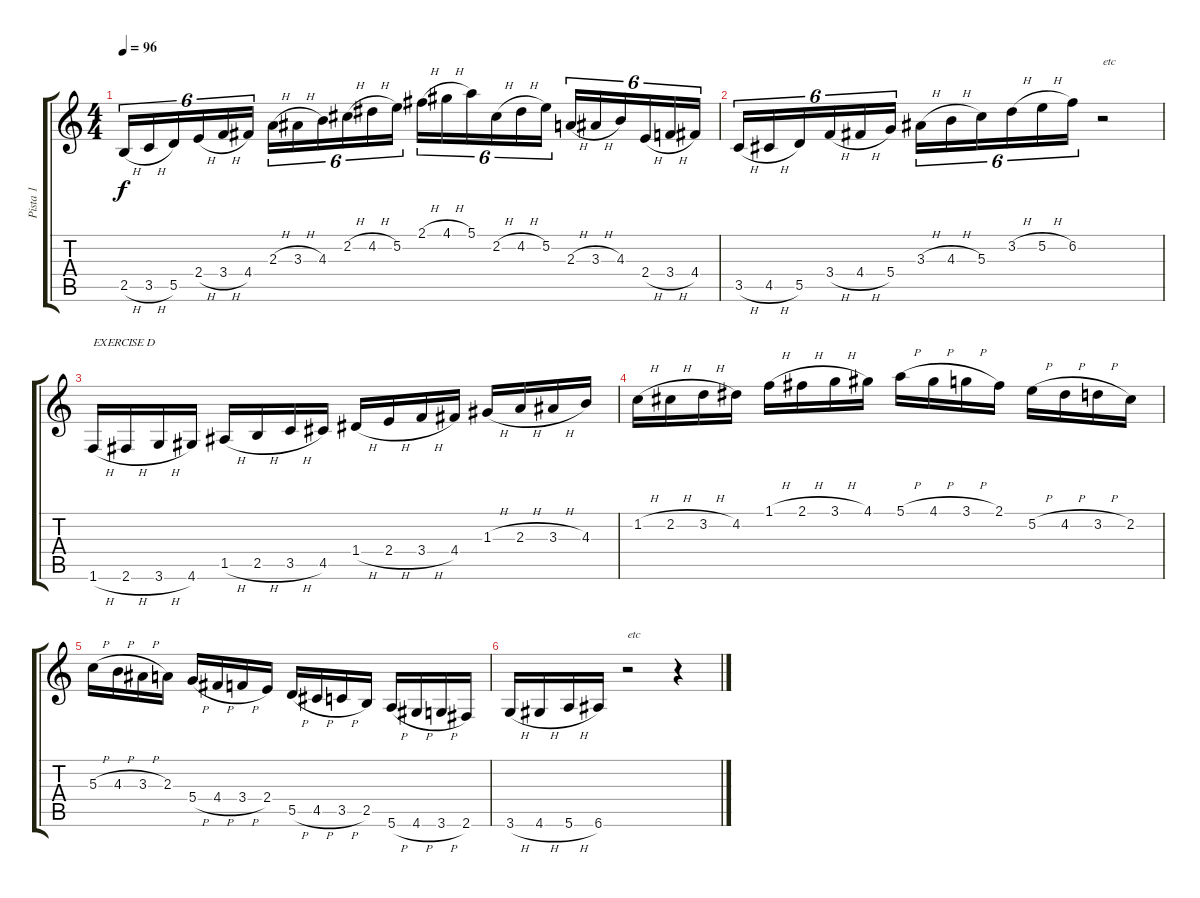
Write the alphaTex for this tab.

\track ("Pista 1" "Pista 1") {instrument distortionguitar}
\staff {score tabs}
\tuning (E4 B3 G3 D3 A2 E2) {hide}
\ts (4 4)
\tempo 96
\clef g2
\ks c
2.5{h}.16{tu (6 4) dy f} 3.5{h}.16{tu (6 4)} 5.5.16{tu (6 4)} 2.4{h}.16{tu (6 4)} 3.4{h}.16{tu (6 4)} 4.4.16{tu (6 4)} 2.3{h}.16{tu (6 4)} 3.3{h}.16{tu (6 4)} 4.3.16{tu (6 4)} 2.2{h}.16{tu (6 4)} 4.2{h}.16{tu (6 4)} 5.2.16{tu (6 4)} 2.1{h}.16{tu (6 4)} 4.1{h}.16{tu (6 4)} 5.1.16{tu (6 4)} 2.2{h}.16{tu (6 4)} 4.2{h}.16{tu (6 4)} 5.2.16{tu (6 4)} 2.3{h}.16{tu (6 4)} 3.3{h}.16{tu (6 4)} 4.3.16{tu (6 4)} 2.4{h}.16{tu (6 4)} 3.4{h}.16{tu (6 4)} 4.4.16{tu (6 4)} |
3.5{h}.16{tu (6 4)} 4.5{h}.16{tu (6 4)} 5.5.16{tu (6 4)} 3.4{h}.16{tu (6 4)} 4.4{h}.16{tu (6 4)} 5.4.16{tu (6 4)} 3.3{h}.16{tu (6 4)} 4.3{h}.16{tu (6 4)} 5.3.16{tu (6 4)} 3.2{h}.16{tu (6 4)} 5.2{h}.16{tu (6 4)} 6.2.16{tu (6 4)} r.2{txt "etc"} |
1.6{h}.16{txt "EXERCISE D"} 2.6{h}.16 3.6{h}.16 4.6.16 1.5{h}.16 2.5{h}.16 3.5{h}.16 4.5.16 1.4{h}.16 2.4{h}.16 3.4{h}.16 4.4.16 1.3{h}.16 2.3{h}.16 3.3{h}.16 4.3.16 |
1.2{h}.16 2.2{h}.16 3.2{h}.16 4.2.16 1.1{h}.16 2.1{h}.16 3.1{h}.16 4.1.16 5.1{h}.16 4.1{h}.16 3.1{h}.16 2.1.16 5.2{h}.16 4.2{h}.16 3.2{h}.16 2.2.16 |
5.3{h}.16 4.3{h}.16 3.3{h}.16 2.3.16 5.4{h}.16 4.4{h}.16 3.4{h}.16 2.4.16 5.5{h}.16 4.5{h}.16 3.5{h}.16 2.5.16 5.6{h}.16 4.6{h}.16 3.6{h}.16 2.6.16 |
3.6{h}.16 4.6{h}.16 5.6{h}.16 6.6.16 r.2{txt "etc"} r.4
